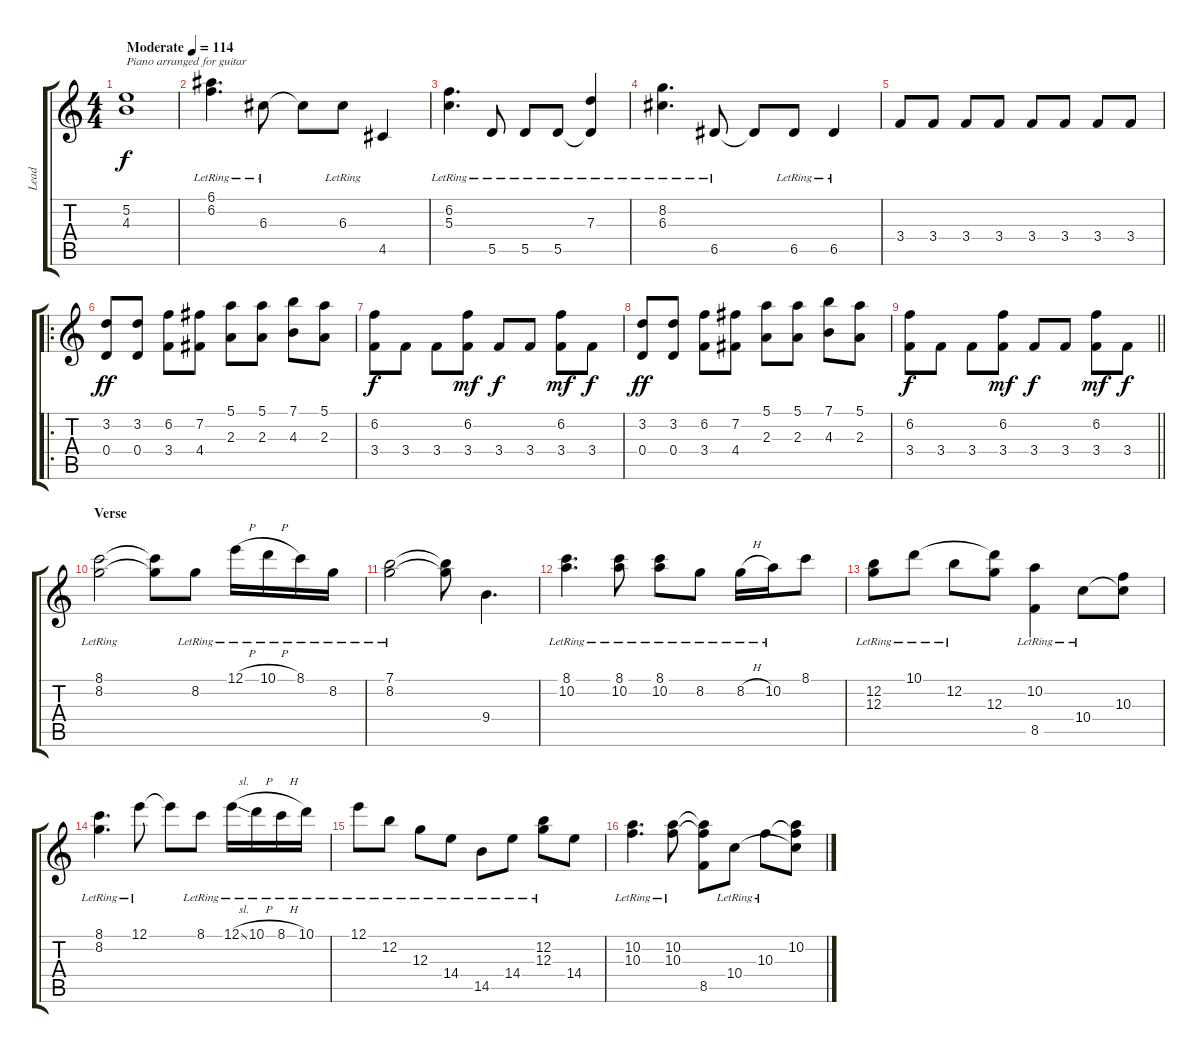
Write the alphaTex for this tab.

\track ("Lead" "Lead") {instrument electricguitarjazz}
\staff {score tabs}
\tuning (E4 B3 G3 D3 A2 E2) {hide}
\ts (4 4)
\tempo (114 "Moderate")
\clef g2
\ks c
(5.2 4.3).1{txt "Piano arranged for guitar" dy f instrument electricguitarjazz} |
(6.1{lr} 6.2{lr}).4{d} 6.3{lr}.8 6.3{t}.8 6.3{lr}.8 4.5.4 |
(6.2{lr} 5.3{lr}).4{d} 5.5{lr}.8 5.5{lr}.8 5.5{lr}.8 (7.3{lr} 5.5{t}).4 |
(8.2{lr} 6.3{lr}).4{d} 6.5{lr}.8 6.5{t}.8 6.5{lr}.8 6.5{lr}.4 |
3.4.8 3.4.8 3.4.8 3.4.8 3.4.8 3.4.8 3.4.8 3.4.8 |
\ro
(3.2 0.4).8{dy ff} (3.2 0.4).8 (6.2 3.4).8 (7.2 4.4).8 (5.1 2.3).8 (5.1 2.3).8 (7.1 4.3).8 (5.1 2.3).8 |
(6.2 3.4).8{dy f} 3.4.8 3.4.8 (6.2 3.4).8{dy mf} 3.4.8{dy f} 3.4.8 (6.2 3.4).8{dy mf} 3.4.8{dy f} |
(3.2 0.4).8{dy ff} (3.2 0.4).8 (6.2 3.4).8 (7.2 4.4).8 (5.1 2.3).8 (5.1 2.3).8 (7.1 4.3).8 (5.1 2.3).8 |
\barLineRight lightlight
(6.2 3.4).8{dy f} 3.4.8 3.4.8 (6.2 3.4).8{dy mf} 3.4.8{dy f} 3.4.8 (6.2 3.4).8{dy mf} 3.4.8{dy f} |
\section ("" "Verse")
(8.1{lr} 8.2{lr}).2 (8.1{t} 8.2{t}).8 8.2{lr}.8 12.1{h lr}.16 10.1{h lr}.16 8.1{lr}.16 8.2{lr}.16 |
(7.1{lr} 8.2{lr}).2 (7.1{t} 8.2{t}).8 9.4.4{d} |
(8.1{lr} 10.2{lr}).4{d} (8.1{lr} 10.2{lr}).8 (8.1{lr} 10.2{lr}).8 8.2{lr}.8 8.2{h lr}.16 10.2{lr}.16 8.1.8 |
(12.2{lr} 12.3{lr}).8 10.1{lr}.8 12.2{lr}.8 (10.1{t} 12.3).8 (10.2 8.5{lr}).4 10.4{lr}.8 (10.3 10.4{t}).8 |
(8.1{lr} 8.2{lr}).4{d} 12.1{lr}.8 12.1{t}.8 8.1{lr}.8 12.1{sl lr}.16 10.1{h lr}.16 8.1{h lr}.16 10.1{lr}.16 |
12.1{lr}.8 12.2{lr}.8 12.3{lr}.8 14.4{lr}.8 14.5{lr}.8 14.4{lr}.8 (12.2{lr} 12.3{lr}).8 14.4.8 |
(10.2{lr} 10.3{lr}).4{d} (10.2{lr} 10.3{lr}).8 (10.2{t} 10.3{t} 8.5).8 10.4{lr}.8 10.3{lr}.8 (10.2 10.3{t} 10.4{t}).8
